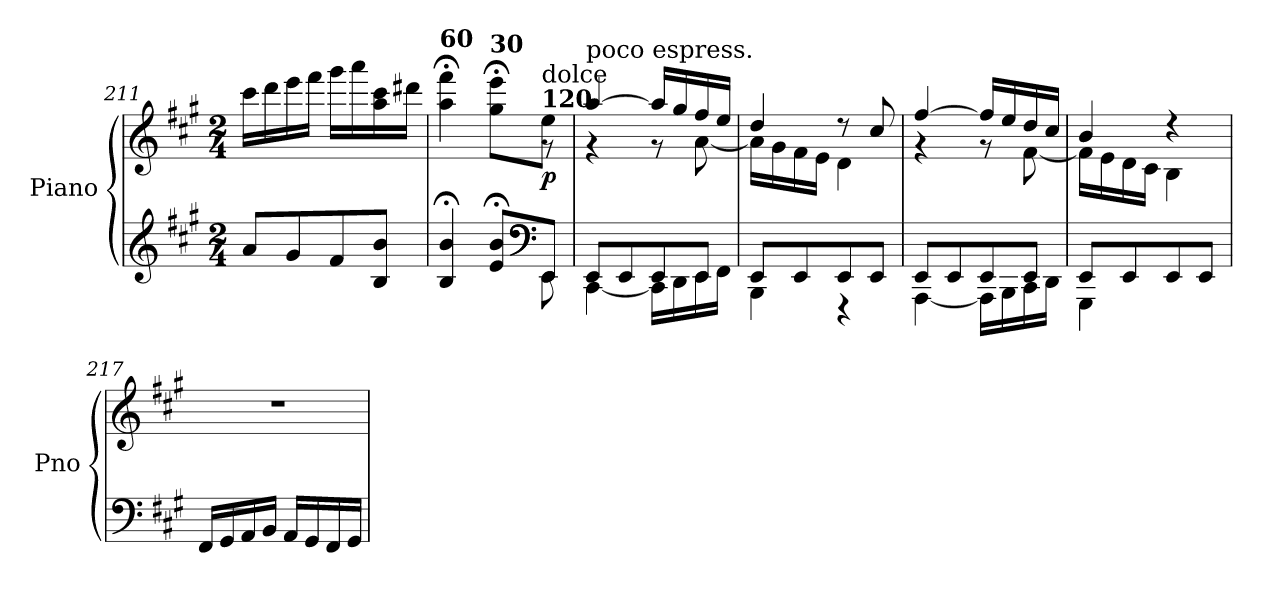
**kern	**kern	**dynam
*part1	*part1	*part1
*staff2	*staff1	*staff1/2
*I"Piano	*	*
*I'Pno	*	*
*clefG2	*clefG2	*
*k[f#c#g#]	*k[f#c#g#]	*
*A:	*A:	*
*M2/4	*M2/4	*
=211	=211	=211
8a/L	16ccc#\LL	.
.	16ddd\	.
8g#/	16eee\	.
.	16fff#\JJ	.
8f#/	16ggg#\LL	.
.	16aaa\	.
8B/ 8b/J	16aa\ 16ccc#\	.
.	16ddd#X\JJ	.
!!LO:LB:g=z
=212	=212	=212
*^	*^	*
!	!	!LO:TX:a:B:t=60	!	!
4B/; 4b/;	4.ryy	4aa\;< 4fff#\;<	4.ryy	.
!	!	!LO:TX:a:B:t=30	!	!
8e/; 8b/;L	.	8gg#\;< 8eee\;<L	.	.
*clefF4	*	*	*	*
!	!	!LO:TX:a:B:t=120	!	!
!	!	!LO:TX:a:t=dolce	!	!
!	!	!	!	!LO:DY:b
8EE/J	8EE\	8ee\J	8rg	p
=213	=213	=213	=213	=213
!	!	!LO:TX:a:t=poco espress.	!	!
8EE/L	[4CC#\	[4aa/	4rg	.
8EE/	.	.	.	.
8EE/	16CC#\LL]	16aa/LL]	8rg	.
.	16DD\	16gg#/	.	.
8EE/J	16EE\	16ff#/	[8a\	.
.	16FF#\JJ	16ee/JJ	.	.
=214	=214	=214	=214	=214
8EE/L	4BBB\	4dd/	16a\LL]	.
.	.	.	16g#\	.
8EE/	.	.	16f#\	.
.	.	.	16e\JJ	.
8EE/	4rFFF	8rdd	4d\	.
8EE/J	.	8cc#/	.	.
=215	=215	=215	=215	=215
8EE/L	[4AAA\	[4ff#/	4rg	.
8EE/	.	.	.	.
8EE/	16AAA\LL]	16ff#/LL]	8rg	.
.	16BBB\	16ee/	.	.
8EE/J	16CC#\	16dd/	[8f#\	.
.	16DD\JJ	16cc#/JJ	.	.
=216	=216	=216	=216	=216
8EE/L	4GGG#\	4b/	16f#\LL]	.
.	.	.	16e\	.
8EE/	.	.	16d\	.
.	.	.	16c#\JJ	.
8EE/	4ryy	4rdd	4B\	.
8EE/J	.	.	.	.
*v	*v	*	*	*
*	*v	*v	*
=217	=217	=217
16FF#/LL	2r	.
16GG#/	.	.
16AA/	.	.
16BB/JJ	.	.
16AA/LL	.	.
16GG#/	.	.
16FF#/	.	.
16GG#/JJ	.	.
=	=	=
*-	*-	*-
